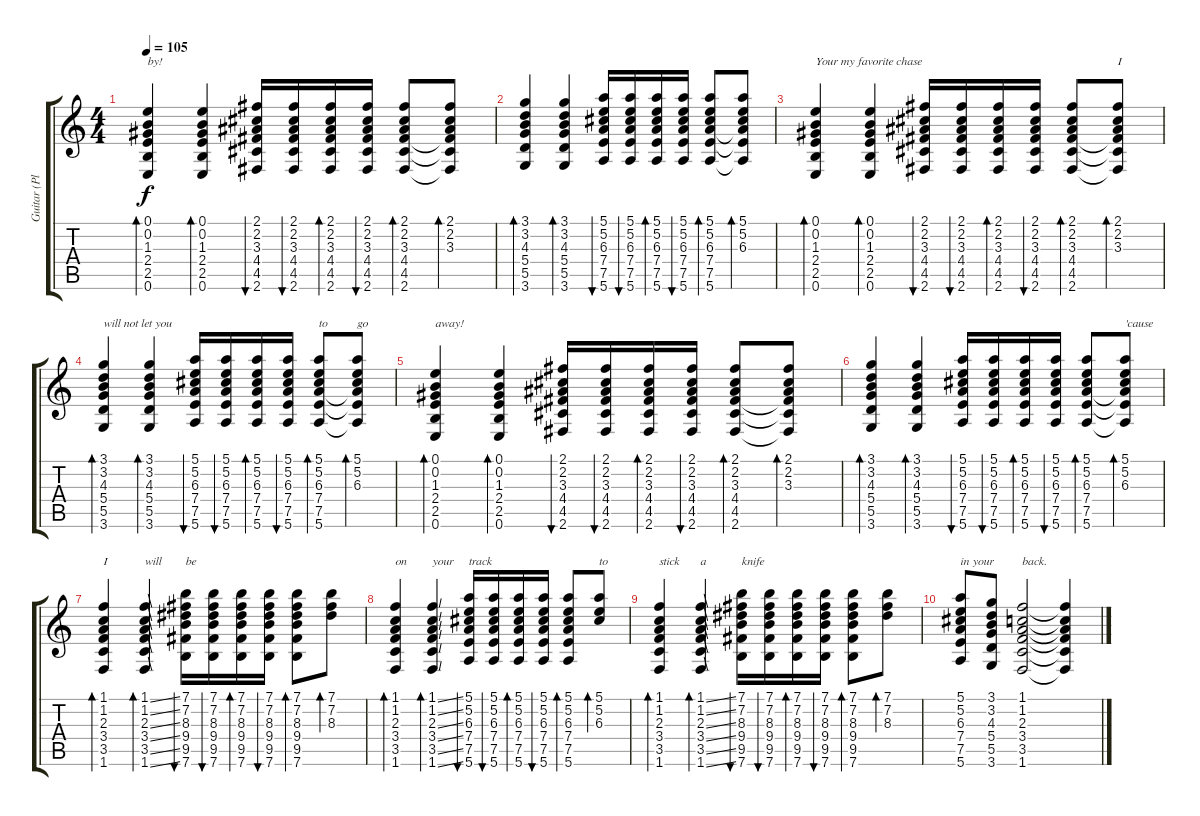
\track ("Guitar (Plagy)" "Guitar (Pl") {instrument acousticguitarnylon}
\staff {score tabs}
\tuning (E4 B3 G3 D3 A2 E2) {hide}
\ts (4 4)
\tempo 105
\clef g2
\ks c
(0.1 0.2 1.3 2.4 2.5 0.6).4{bd 60 txt "by!" dy f} (0.1 0.2 1.3 2.4 2.5 0.6).4{bd 60} (2.1 2.2 3.3 4.4 4.5 2.6).16{bu 60} (2.1 2.2 3.3 4.4 4.5 2.6).16{bu 60} (2.1 2.2 3.3 4.4 4.5 2.6).16{bd 60} (2.1 2.2 3.3 4.4 4.5 2.6).16{bu 60} (2.1 2.2 3.3 4.4 4.5 2.6).8{bd 60} (2.1 2.2 3.3 4.4{t} 4.5{t} 2.6{t}).8{bd 60} |
(3.1 3.2 4.3 5.4 5.5 3.6).4{bd 60} (3.1 3.2 4.3 5.4 5.5 3.6).4{bd 60} (5.1 5.2 6.3 7.4 7.5 5.6).16{bu 60} (5.1 5.2 6.3 7.4 7.5 5.6).16{bu 60} (5.1 5.2 6.3 7.4 7.5 5.6).16{bd 60} (5.1 5.2 6.3 7.4 7.5 5.6).16{bu 60} (5.1 5.2 6.3 7.4 7.5 5.6).8{bd 60} (5.1 5.2 6.3 7.4{t} 7.5{t} 5.6{t}).8{bd 60} |
(0.1 0.2 1.3 2.4 2.5 0.6).4{bd 60 txt "Your my favorite chase"} (0.1 0.2 1.3 2.4 2.5 0.6).4{bd 60} (2.1 2.2 3.3 4.4 4.5 2.6).16{bu 60} (2.1 2.2 3.3 4.4 4.5 2.6).16{bu 60} (2.1 2.2 3.3 4.4 4.5 2.6).16{bd 60} (2.1 2.2 3.3 4.4 4.5 2.6).16{bu 60} (2.1 2.2 3.3 4.4 4.5 2.6).8{bd 60} (2.1 2.2 3.3 4.4{t} 4.5{t} 2.6{t}).8{bd 60 txt "I"} |
(3.1 3.2 4.3 5.4 5.5 3.6).4{bd 60 txt "will not let you"} (3.1 3.2 4.3 5.4 5.5 3.6).4{bd 60} (5.1 5.2 6.3 7.4 7.5 5.6).16{bu 60} (5.1 5.2 6.3 7.4 7.5 5.6).16{bu 60} (5.1 5.2 6.3 7.4 7.5 5.6).16{bd 60} (5.1 5.2 6.3 7.4 7.5 5.6).16{bu 60} (5.1 5.2 6.3 7.4 7.5 5.6).8{bd 60 txt "to"} (5.1 5.2 6.3 7.4{t} 7.5{t} 5.6{t}).8{bd 60 txt "go"} |
(0.1 0.2 1.3 2.4 2.5 0.6).4{bd 60 txt "away!"} (0.1 0.2 1.3 2.4 2.5 0.6).4{bd 60} (2.1 2.2 3.3 4.4 4.5 2.6).16{bu 60} (2.1 2.2 3.3 4.4 4.5 2.6).16{bu 60} (2.1 2.2 3.3 4.4 4.5 2.6).16{bd 60} (2.1 2.2 3.3 4.4 4.5 2.6).16{bu 60} (2.1 2.2 3.3 4.4 4.5 2.6).8{bd 60} (2.1 2.2 3.3 4.4{t} 4.5{t} 2.6{t}).8{bd 60} |
(3.1 3.2 4.3 5.4 5.5 3.6).4{bd 60} (3.1 3.2 4.3 5.4 5.5 3.6).4{bd 60} (5.1 5.2 6.3 7.4 7.5 5.6).16{bu 60} (5.1 5.2 6.3 7.4 7.5 5.6).16{bu 60} (5.1 5.2 6.3 7.4 7.5 5.6).16{bd 60} (5.1 5.2 6.3 7.4 7.5 5.6).16{bu 60} (5.1 5.2 6.3 7.4 7.5 5.6).8{bd 60} (5.1 5.2 6.3 7.4{t} 7.5{t} 5.6{t}).8{bd 60 txt "'cause"} |
(1.1 1.2 2.3 3.4 3.5 1.6).4{bd 60 txt "I"} (1.1{ss} 1.2{ss} 2.3{ss} 3.4{ss} 3.5{ss} 1.6{ss}).4{bd 60 txt "will"} (7.1 7.2 8.3 9.4 9.5 7.6).16{bu 60 txt "be"} (7.1 7.2 8.3 9.4 9.5 7.6).16{bu 60} (7.1 7.2 8.3 9.4 9.5 7.6).16{bd 60} (7.1 7.2 8.3 9.4 9.5 7.6).16{bu 60} (7.1 7.2 8.3 9.4 9.5 7.6).8{bd 60} (7.1 7.2 8.3).8{bd 60} |
(1.1 1.2 2.3 3.4 3.5 1.6).4{bd 60 txt "on"} (1.1{ss} 1.2{ss} 2.3{ss} 3.4{ss} 3.5{ss} 1.6{ss}).4{bd 60 txt "your"} (5.1 5.2 6.3 7.4 7.5 5.6).16{bu 60 txt "track"} (5.1 5.2 6.3 7.4 7.5 5.6).16{bu 60} (5.1 5.2 6.3 7.4 7.5 5.6).16{bd 60} (5.1 5.2 6.3 7.4 7.5 5.6).16{bu 60} (5.1 5.2 6.3 7.4 7.5 5.6).8{bd 60} (5.1 5.2 6.3).8{bd 60 txt "to"} |
(1.1 1.2 2.3 3.4 3.5 1.6).4{bd 60 txt "stick"} (1.1{ss} 1.2{ss} 2.3{ss} 3.4{ss} 3.5{ss} 1.6{ss}).4{bd 60 txt "a"} (7.1 7.2 8.3 9.4 9.5 7.6).16{bu 60 txt "knife"} (7.1 7.2 8.3 9.4 9.5 7.6).16{bu 60} (7.1 7.2 8.3 9.4 9.5 7.6).16{bd 60} (7.1 7.2 8.3 9.4 9.5 7.6).16{bu 60} (7.1 7.2 8.3 9.4 9.5 7.6).8{bd 60} (7.1 7.2 8.3).8{bd 60} |
(5.1 5.2 6.3 7.4 7.5 5.6).8{txt "in your"} (3.1 3.2 4.3 5.4 5.5 3.6).8 (1.1 1.2 2.3 3.4 3.5 1.6).2{txt "back."} (1.1{t} 1.2{t} 2.3{t} 3.4{t} 3.5{t} 1.6{t}).4
